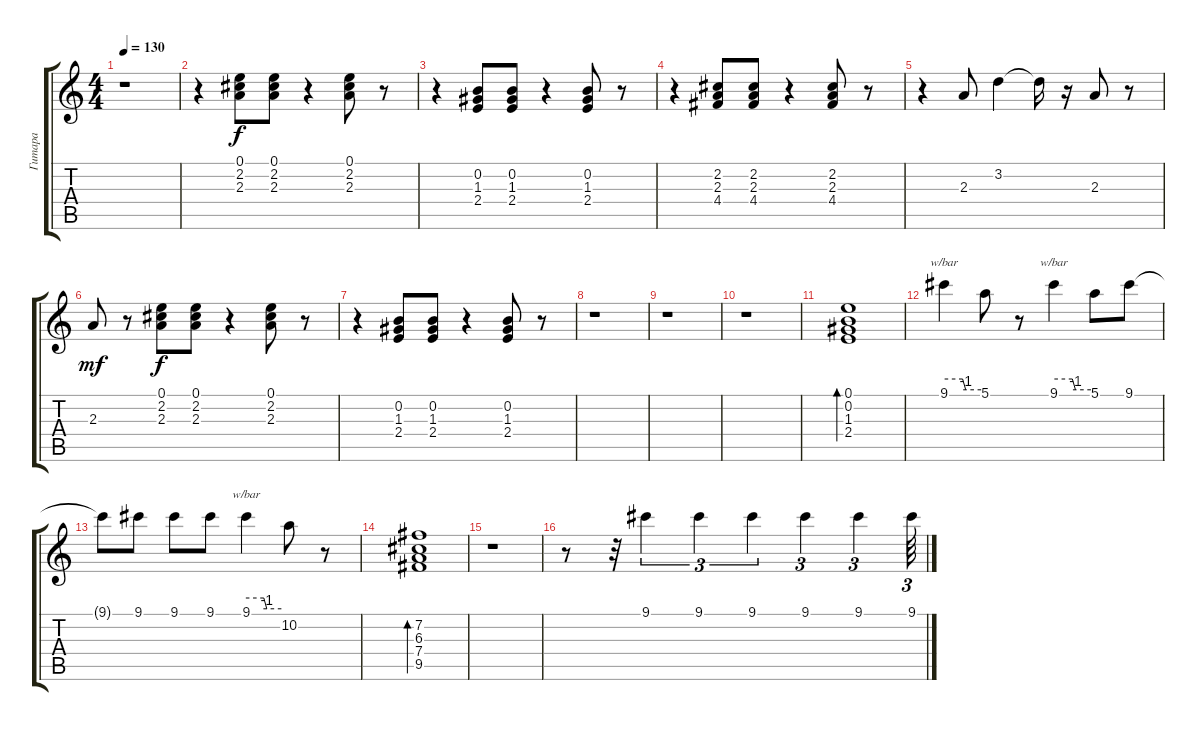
\track ("Гитара" "Гитара") {instrument acousticguitarsteel}
\staff {score tabs}
\tuning (E4 B3 G3 D3 A2 E2) {hide}
\ts (4 4)
\tempo 130
\clef g2
\ks c
r.1{dy f} |
r.4 (0.1 2.2 2.3).8 (0.1 2.2 2.3).8 r.4 (0.1 2.2 2.3).8 r.8 |
r.4 (0.2 1.3 2.4).8 (0.2 1.3 2.4).8 r.4 (0.2 1.3 2.4).8 r.8 |
r.4 (2.2 2.3 4.4).8 (2.2 2.3 4.4).8 r.4 (2.2 2.3 4.4).8 r.8 |
r.4 2.3.8 3.2.4 3.2{t}.16 r.16 2.3.8 r.8 |
2.3.8{dy mf} r.8 (0.1 2.2 2.3).8{dy f} (0.1 2.2 2.3).8 r.4 (0.1 2.2 2.3).8 r.8 |
r.4 (0.2 1.3 2.4).8 (0.2 1.3 2.4).8 r.4 (0.2 1.3 2.4).8 r.8 |
r.1 |
r.1 |
r.1 |
(0.1 0.2 1.3 2.4).1{bd 240} |
9.1.4{tbe (custom default 0 0 30 0 35 -4 60 -4)} 5.1.8 r.8 9.1.4{tbe (custom default 0 0 30 0 35 -4 60 -4)} 5.1.8 9.1.8 |
9.1{t}.8 9.1.8 9.1.8 9.1.8 9.1.4{tbe (custom default 0 0 30 0 35 -4 60 -4)} 10.2.8 r.8 |
(7.2 6.3 7.4 9.5).1{bd 240} |
r.1 |
r.8 r.32 9.1.4{tu (3 2)} 9.1.4{tu (3 2)} 9.1.4{tu (3 2)} 9.1.4{tu (3 2)} 9.1.4{tu (3 2)} 9.1.64{tu (3 2)}
